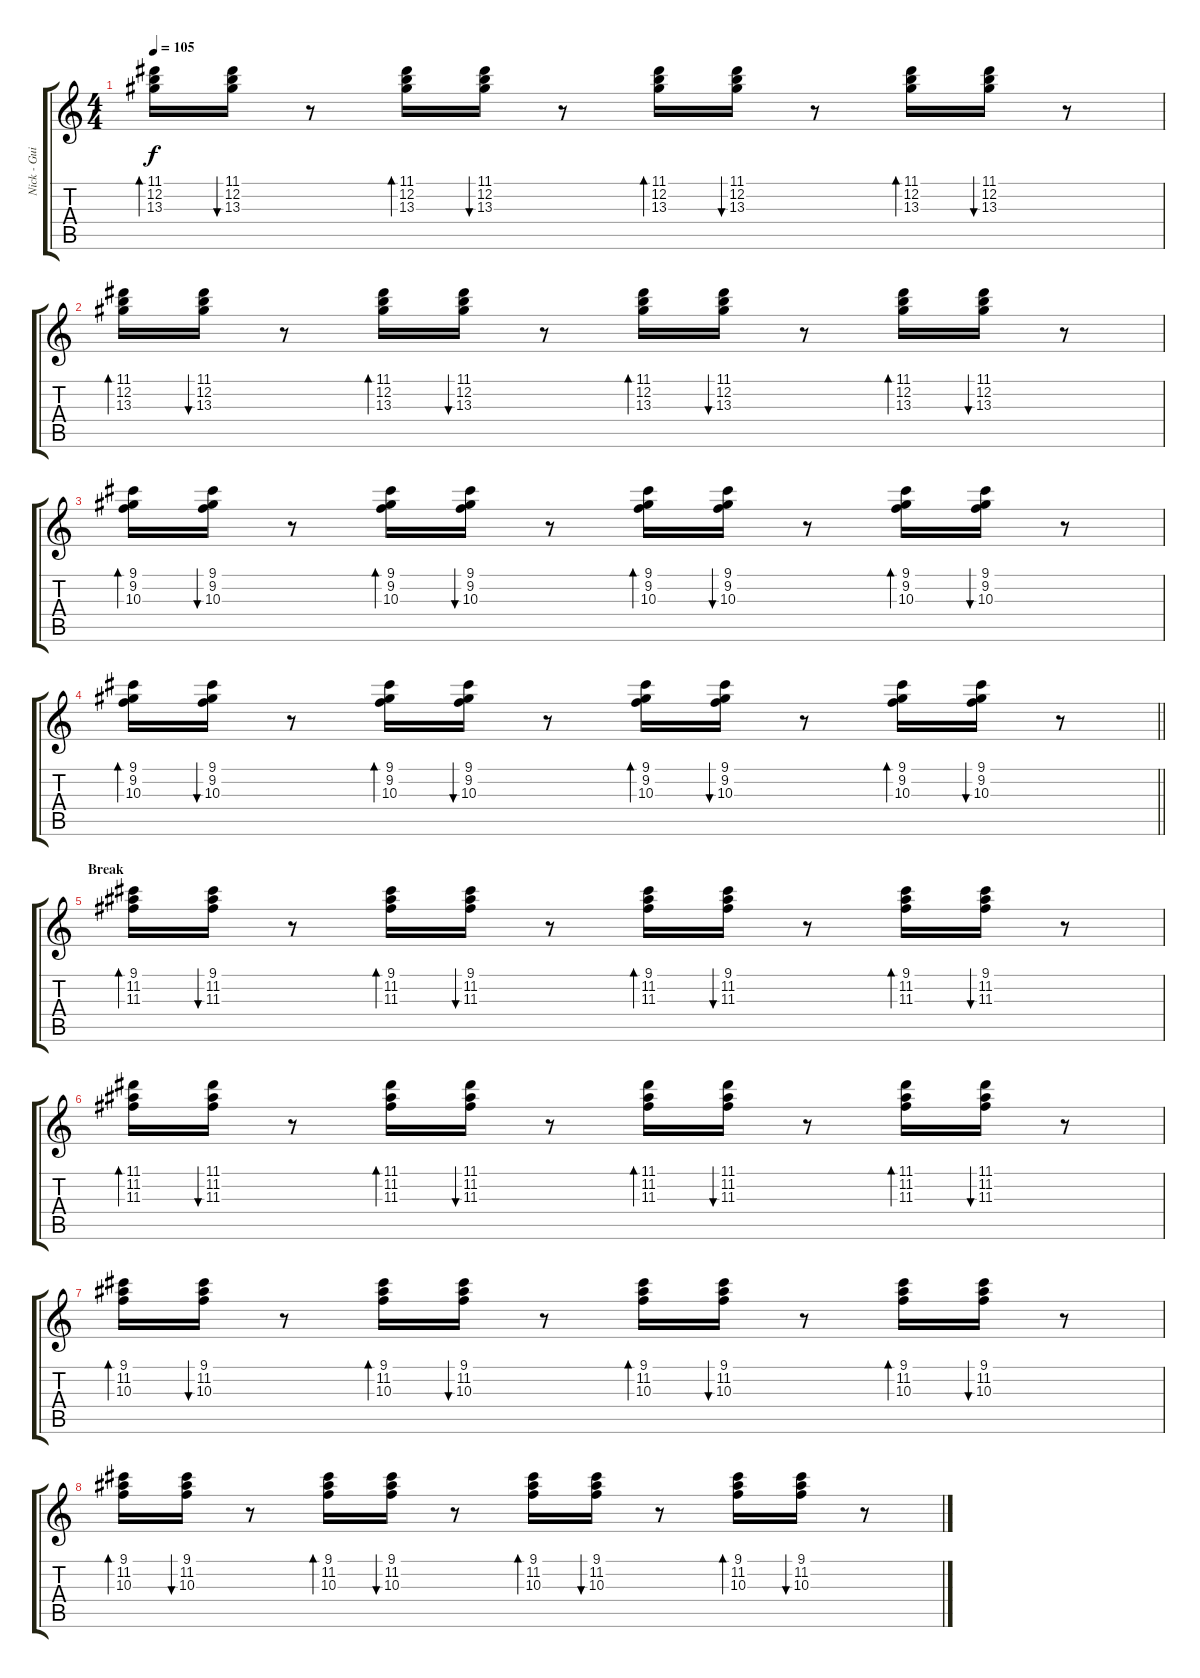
\track ("Nick - Guitar RSE" "Nick - Gui") {instrument distortionguitar}
\staff {score tabs}
\tuning (E4 B3 G3 D3 A2 E2) {hide}
\ts (4 4)
\tempo 105
\clef g2
\ks c
(11.1 12.2 13.3).16{bd 60 dy f} (11.1 12.2 13.3).16{bu 60} r.8 (11.1 12.2 13.3).16{bd 60} (11.1 12.2 13.3).16{bu 60} r.8 (11.1 12.2 13.3).16{bd 60} (11.1 12.2 13.3).16{bu 60} r.8 (11.1 12.2 13.3).16{bd 60} (11.1 12.2 13.3).16{bu 60} r.8 |
(11.1 12.2 13.3).16{bd 60} (11.1 12.2 13.3).16{bu 60} r.8 (11.1 12.2 13.3).16{bd 60} (11.1 12.2 13.3).16{bu 60} r.8 (11.1 12.2 13.3).16{bd 60} (11.1 12.2 13.3).16{bu 60} r.8 (11.1 12.2 13.3).16{bd 60} (11.1 12.2 13.3).16{bu 60} r.8 |
(9.1 9.2 10.3).16{bd 60} (9.1 9.2 10.3).16{bu 60} r.8 (9.1 9.2 10.3).16{bd 60} (9.1 9.2 10.3).16{bu 60} r.8 (9.1 9.2 10.3).16{bd 60} (9.1 9.2 10.3).16{bu 60} r.8 (9.1 9.2 10.3).16{bd 60} (9.1 9.2 10.3).16{bu 60} r.8 |
\barLineRight lightlight
(9.1 9.2 10.3).16{bd 60} (9.1 9.2 10.3).16{bu 60} r.8 (9.1 9.2 10.3).16{bd 60} (9.1 9.2 10.3).16{bu 60} r.8 (9.1 9.2 10.3).16{bd 60} (9.1 9.2 10.3).16{bu 60} r.8 (9.1 9.2 10.3).16{bd 60} (9.1 9.2 10.3).16{bu 60} r.8 |
\section ("" "Break")
(9.1 11.2 11.3).16{bd 60} (9.1 11.2 11.3).16{bu 60} r.8 (9.1 11.2 11.3).16{bd 60} (9.1 11.2 11.3).16{bu 60} r.8 (9.1 11.2 11.3).16{bd 60} (9.1 11.2 11.3).16{bu 60} r.8 (9.1 11.2 11.3).16{bd 60} (9.1 11.2 11.3).16{bu 60} r.8 |
(11.1 11.2 11.3).16{bd 60} (11.1 11.2 11.3).16{bu 60} r.8 (11.1 11.2 11.3).16{bd 60} (11.1 11.2 11.3).16{bu 60} r.8 (11.1 11.2 11.3).16{bd 60} (11.1 11.2 11.3).16{bu 60} r.8 (11.1 11.2 11.3).16{bd 60} (11.1 11.2 11.3).16{bu 60} r.8 |
(9.1 11.2 10.3).16{bd 60} (9.1 11.2 10.3).16{bu 60} r.8 (9.1 11.2 10.3).16{bd 60} (9.1 11.2 10.3).16{bu 60} r.8 (9.1 11.2 10.3).16{bd 60} (9.1 11.2 10.3).16{bu 60} r.8 (9.1 11.2 10.3).16{bd 60} (9.1 11.2 10.3).16{bu 60} r.8 |
(9.1 11.2 10.3).16{bd 60} (9.1 11.2 10.3).16{bu 60} r.8 (9.1 11.2 10.3).16{bd 60} (9.1 11.2 10.3).16{bu 60} r.8 (9.1 11.2 10.3).16{bd 60} (9.1 11.2 10.3).16{bu 60} r.8 (9.1 11.2 10.3).16{bd 60} (9.1 11.2 10.3).16{bu 60} r.8
